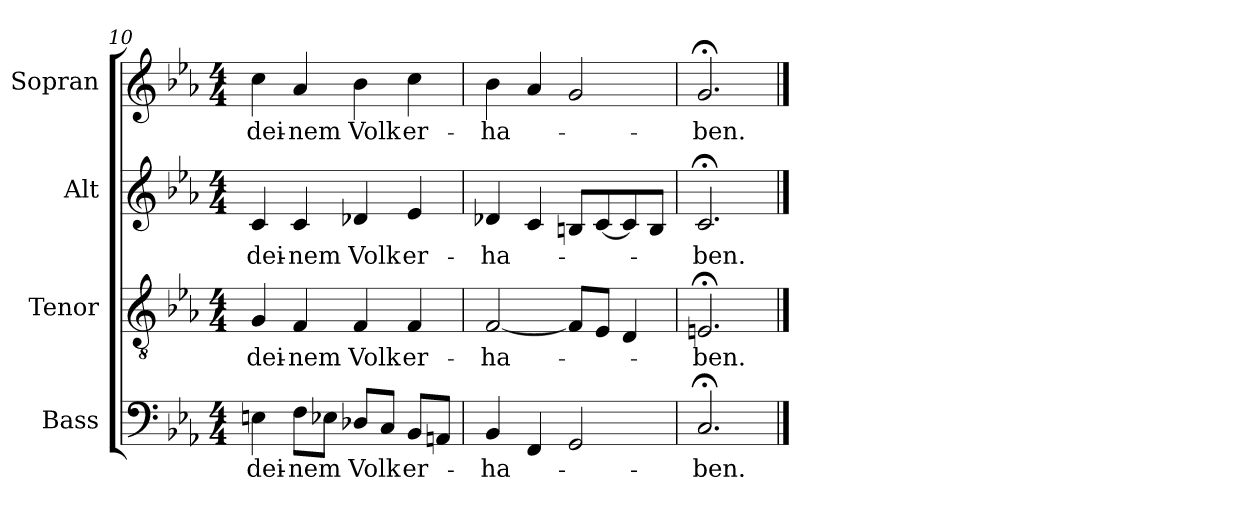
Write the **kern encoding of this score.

**kern	**text	**kern	**text	**kern	**text	**kern	**text
*part4	*part4	*part3	*part3	*part2	*part2	*part1	*part1
*staff4	*staff4	*staff3	*staff3	*staff2	*staff2	*staff1	*staff1
*I"Bass	*	*I"Tenor	*	*I"Alt	*	*I"Sopran	*
*I'B.	*	*I'T.	*	*I'A.	*	*I'S.	*
*clefF4	*	*clefGv2	*	*clefG2	*	*clefG2	*
*	*	*ITrd7c12	*	*	*	*	*
*k[b-e-a-]	*	*k[b-e-a-]	*	*k[b-e-a-]	*	*k[b-e-a-]	*
*E-:	*	*E-:	*	*E-:	*	*E-:	*
*M4/4	*	*M4/4	*	*M4/4	*	*M4/4	*
=10	=10	=10	=10	=10	=10	=10	=10
!	!LO:LY:b:color=#000000	!	!	!	!	!	!
!	!	!	!LO:LY:b:color=#000000	!	!	!	!
!	!	!	!	!	!LO:LY:b:color=#000000	!	!
!	!	!	!	!	!	!	!LO:LY:b:color=#000000
4Eni\	dei-	4GGi/	dei-	4ci/	dei-	4cci\	dei-
!	!LO:LY:b:color=#000000	!	!	!	!	!	!
!	!	!	!LO:LY:b:color=#000000	!	!	!	!
!	!	!	!	!	!LO:LY:b:color=#000000	!	!
!	!	!	!	!	!	!	!LO:LY:b:color=#000000
8Fi\L	-nem	4FFi/	-nem	4ci/	-nem	4a-i/	-nem
8E-Xi\J	.	.	.	.	.	.	.
!	!LO:LY:b:color=#000000	!	!	!	!	!	!
!	!	!	!LO:LY:b:color=#000000	!	!	!	!
!	!	!	!	!	!LO:LY:b:color=#000000	!	!
!	!	!	!	!	!	!	!LO:LY:b:color=#000000
8D-Xi/L	Volk	4FFi/	Volk	4d-Xi/	Volk	4b-i\	Volk
8Ci/J	.	.	.	.	.	.	.
!	!LO:LY:b:color=#000000	!	!	!	!	!	!
!	!	!	!LO:LY:b:color=#000000	!	!	!	!
!	!	!	!	!	!LO:LY:b:color=#000000	!	!
!	!	!	!	!	!	!	!LO:LY:b:color=#000000
8BB-i/L	er-	4FFi/	er-	4e-i/	er-	4cci\	er-
8AAni/J	.	.	.	.	.	.	.
=11	=11	=11	=11	=11	=11	=11	=11
!	!LO:LY:b:color=#000000	!	!	!	!	!	!
!	!	!	!LO:LY:b:color=#000000	!	!	!	!
!	!	!	!	!	!LO:LY:b:color=#000000	!	!
!	!	!	!	!	!	!	!LO:LY:b:color=#000000
4BB-i/	-ha-	[<2FFi/	-ha-	4d-Xi/	-ha-	4b-i\	-ha-
4FFi/	.	.	.	4ci/	.	4a-i/	.
2GGi/	.	8FFi/L]	.	8Bni/L	.	2gi/	.
.	.	8EE-i/J	.	[<8ci/	.	.	.
.	.	4DDi/	.	8ci/]	.	.	.
.	.	.	.	8Bi/J	.	.	.
=12	=12	=12	=12	=12	=12	=12	=12
!	!LO:LY:b:color=#000000	!	!	!	!	!	!
!	!	!	!LO:LY:b:color=#000000	!	!	!	!
!	!	!	!	!	!LO:LY:b:color=#000000	!	!
!	!	!	!	!	!	!	!LO:LY:b:color=#000000
2.C;i/	-ben.	2.EEn;i/	-ben.	2.c;i/	-ben.	2.g;i/	-ben.
==	==	==	==	==	==	==	==
*-	*-	*-	*-	*-	*-	*-	*-
